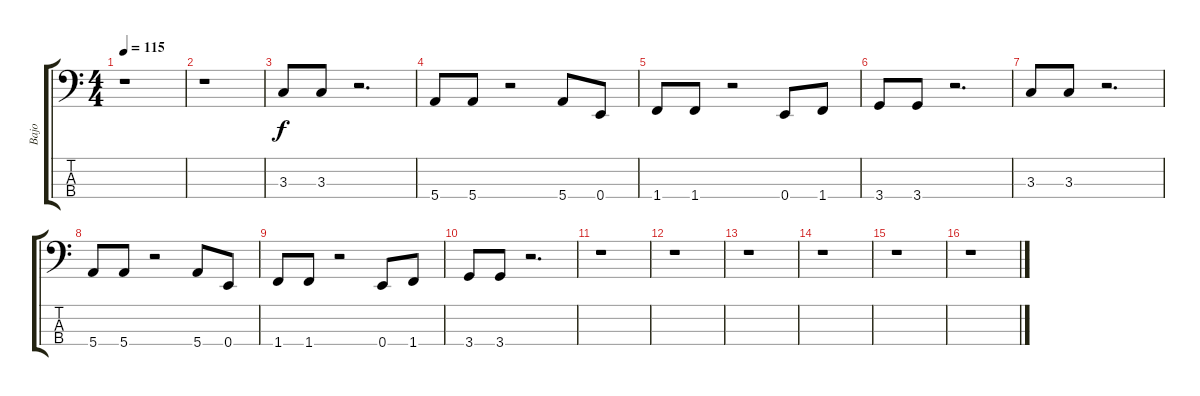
\track ("Bajo" "Bajo") {instrument electricbasspick}
\staff {score tabs}
\tuning (G2 D2 A1 E1) {hide}
\ts (4 4)
\tempo 115
\clef f4
\ks c
r.1{dy f instrument electricbasspick} |
r.1 |
3.3.8 3.3.8 r.2{d} |
5.4.8 5.4.8 r.2 5.4.8 0.4.8 |
1.4.8 1.4.8 r.2 0.4.8 1.4.8 |
3.4.8 3.4.8 r.2{d} |
3.3.8 3.3.8 r.2{d} |
5.4.8 5.4.8 r.2 5.4.8 0.4.8 |
1.4.8 1.4.8 r.2 0.4.8 1.4.8 |
3.4.8 3.4.8 r.2{d} |
r.1 |
r.1 |
r.1 |
r.1 |
r.1 |
r.1
